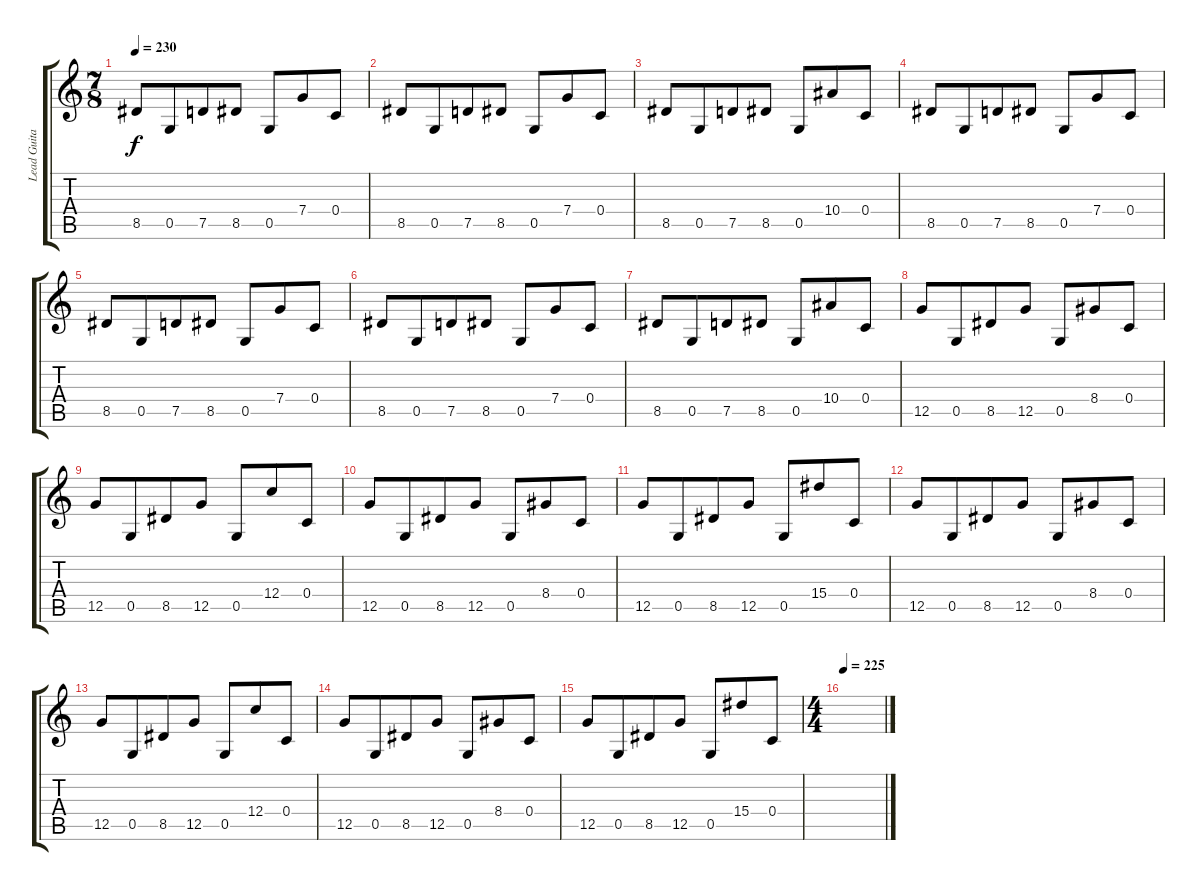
\track ("Lead Guitar 2" "Lead Guita") {instrument distortionguitar}
\staff {score tabs}
\tuning (D4 A3 F3 C3 G2 C2) {hide}
\ts (7 8)
\tempo 230
\clef g2
\ks c
8.5.8{dy f} 0.5.8 7.5.8 8.5.8 0.5.8 7.4.8 0.4.8 |
8.5.8 0.5.8 7.5.8 8.5.8 0.5.8 7.4.8 0.4.8 |
8.5.8 0.5.8 7.5.8 8.5.8 0.5.8 10.4.8 0.4.8 |
8.5.8 0.5.8 7.5.8 8.5.8 0.5.8 7.4.8 0.4.8 |
8.5.8 0.5.8 7.5.8 8.5.8 0.5.8 7.4.8 0.4.8 |
8.5.8 0.5.8 7.5.8 8.5.8 0.5.8 7.4.8 0.4.8 |
8.5.8 0.5.8 7.5.8 8.5.8 0.5.8 10.4.8 0.4.8 |
12.5.8 0.5.8 8.5.8 12.5.8 0.5.8 8.4.8 0.4.8 |
12.5.8 0.5.8 8.5.8 12.5.8 0.5.8 12.4.8 0.4.8 |
12.5.8 0.5.8 8.5.8 12.5.8 0.5.8 8.4.8 0.4.8 |
12.5.8 0.5.8 8.5.8 12.5.8 0.5.8 15.4.8 0.4.8 |
12.5.8 0.5.8 8.5.8 12.5.8 0.5.8 8.4.8 0.4.8 |
12.5.8 0.5.8 8.5.8 12.5.8 0.5.8 12.4.8 0.4.8 |
12.5.8 0.5.8 8.5.8 12.5.8 0.5.8 8.4.8 0.4.8 |
12.5.8 0.5.8 8.5.8 12.5.8 0.5.8 15.4.8 0.4.8 |
\ts (4 4)
\tempo 225
